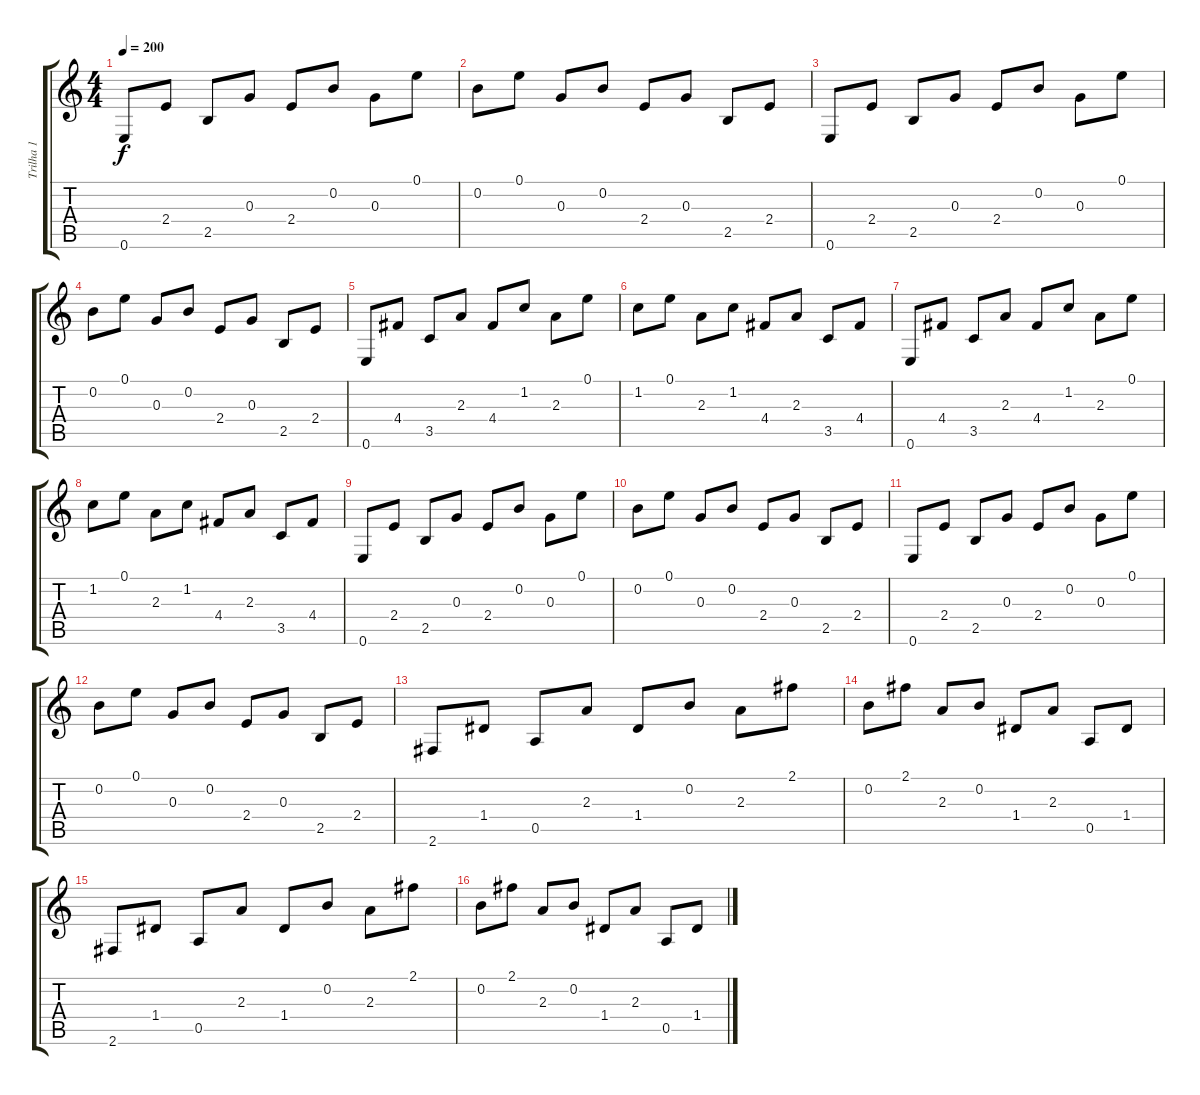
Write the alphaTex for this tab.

\track ("Trilha 1" "Trilha 1") {instrument acousticguitarsteel}
\staff {score tabs}
\tuning (E4 B3 G3 D3 A2 E2) {hide}
\ts (4 4)
\tempo 200
\clef g2
\ks c
0.6.8{dy f instrument acousticguitarsteel} 2.4.8 2.5.8 0.3.8 2.4.8 0.2.8 0.3.8 0.1.8 |
0.2.8 0.1.8 0.3.8 0.2.8 2.4.8 0.3.8 2.5.8 2.4.8 |
0.6.8 2.4.8 2.5.8 0.3.8 2.4.8 0.2.8 0.3.8 0.1.8 |
0.2.8 0.1.8 0.3.8 0.2.8 2.4.8 0.3.8 2.5.8 2.4.8 |
0.6.8 4.4.8 3.5.8 2.3.8 4.4.8 1.2.8 2.3.8 0.1.8 |
1.2.8 0.1.8 2.3.8 1.2.8 4.4.8 2.3.8 3.5.8 4.4.8 |
0.6.8 4.4.8 3.5.8 2.3.8 4.4.8 1.2.8 2.3.8 0.1.8 |
1.2.8 0.1.8 2.3.8 1.2.8 4.4.8 2.3.8 3.5.8 4.4.8 |
0.6.8 2.4.8 2.5.8 0.3.8 2.4.8 0.2.8 0.3.8 0.1.8 |
0.2.8 0.1.8 0.3.8 0.2.8 2.4.8 0.3.8 2.5.8 2.4.8 |
0.6.8 2.4.8 2.5.8 0.3.8 2.4.8 0.2.8 0.3.8 0.1.8 |
0.2.8 0.1.8 0.3.8 0.2.8 2.4.8 0.3.8 2.5.8 2.4.8 |
2.6.8 1.4.8 0.5.8 2.3.8 1.4.8 0.2.8 2.3.8 2.1.8 |
0.2.8 2.1.8 2.3.8 0.2.8 1.4.8 2.3.8 0.5.8 1.4.8 |
2.6.8 1.4.8 0.5.8 2.3.8 1.4.8 0.2.8 2.3.8 2.1.8 |
0.2.8 2.1.8 2.3.8 0.2.8 1.4.8 2.3.8 0.5.8 1.4.8
